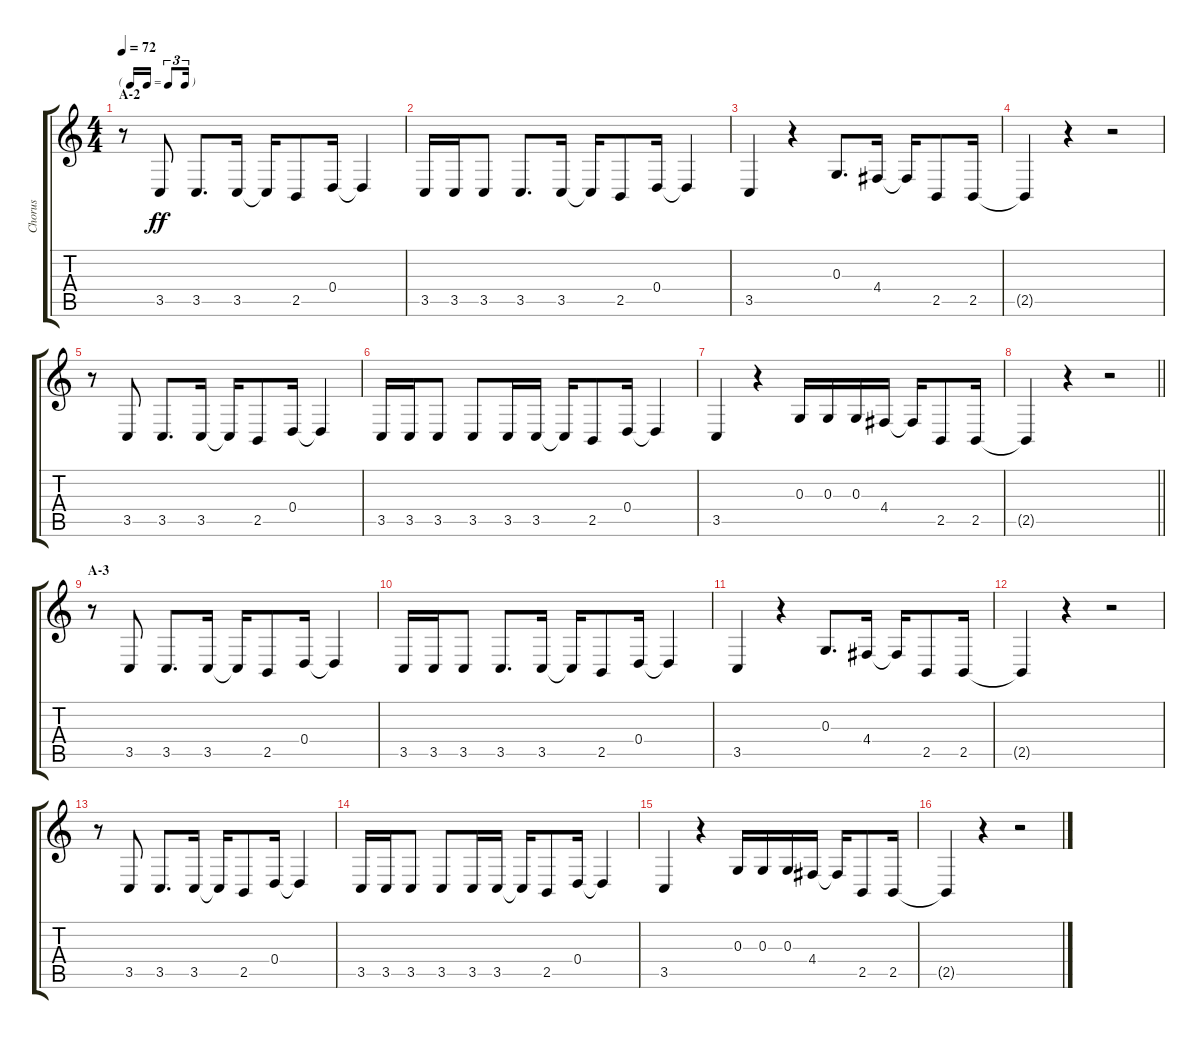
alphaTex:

\track ("Chorus" "Chorus") {instrument voiceoohs}
\staff {score tabs}
\tuning (E4 B3 G3 D3 A2 E2) {hide}
\ts (4 4)
\tf triplet16th
\section ("" "A-2")
\tempo 72
\clef g2
\ks c
r.8{dy ff} 3.5.8 3.5.8{d} 3.5.16 3.5{t}.16 2.5.8 0.4.16 0.4{t}.4 |
3.5.16 3.5.16 3.5.8 3.5.8{d} 3.5.16 3.5{t}.16 2.5.8 0.4.16 0.4{t}.4 |
3.5.4 r.4 0.3.8{d} 4.4.16 4.4{t}.16 2.5.8 2.5.16 |
2.5{t}.4 r.4 r.2 |
r.8 3.5.8 3.5.8{d} 3.5.16 3.5{t}.16 2.5.8 0.4.16 0.4{t}.4 |
3.5.16 3.5.16 3.5.8 3.5.8 3.5.16 3.5.16 3.5{t}.16 2.5.8 0.4.16 0.4{t}.4 |
3.5.4 r.4 0.3.16 0.3.16 0.3.16 4.4.16 4.4{t}.16 2.5.8 2.5.16 |
\barLineRight lightlight
2.5{t}.4 r.4 r.2 |
\section ("" "A-3")
r.8 3.5.8 3.5.8{d} 3.5.16 3.5{t}.16 2.5.8 0.4.16 0.4{t}.4 |
3.5.16 3.5.16 3.5.8 3.5.8{d} 3.5.16 3.5{t}.16 2.5.8 0.4.16 0.4{t}.4 |
3.5.4 r.4 0.3.8{d} 4.4.16 4.4{t}.16 2.5.8 2.5.16 |
2.5{t}.4 r.4 r.2 |
r.8 3.5.8 3.5.8{d} 3.5.16 3.5{t}.16 2.5.8 0.4.16 0.4{t}.4 |
3.5.16 3.5.16 3.5.8 3.5.8 3.5.16 3.5.16 3.5{t}.16 2.5.8 0.4.16 0.4{t}.4 |
3.5.4 r.4 0.3.16 0.3.16 0.3.16 4.4.16 4.4{t}.16 2.5.8 2.5.16 |
2.5{t}.4 r.4 r.2
